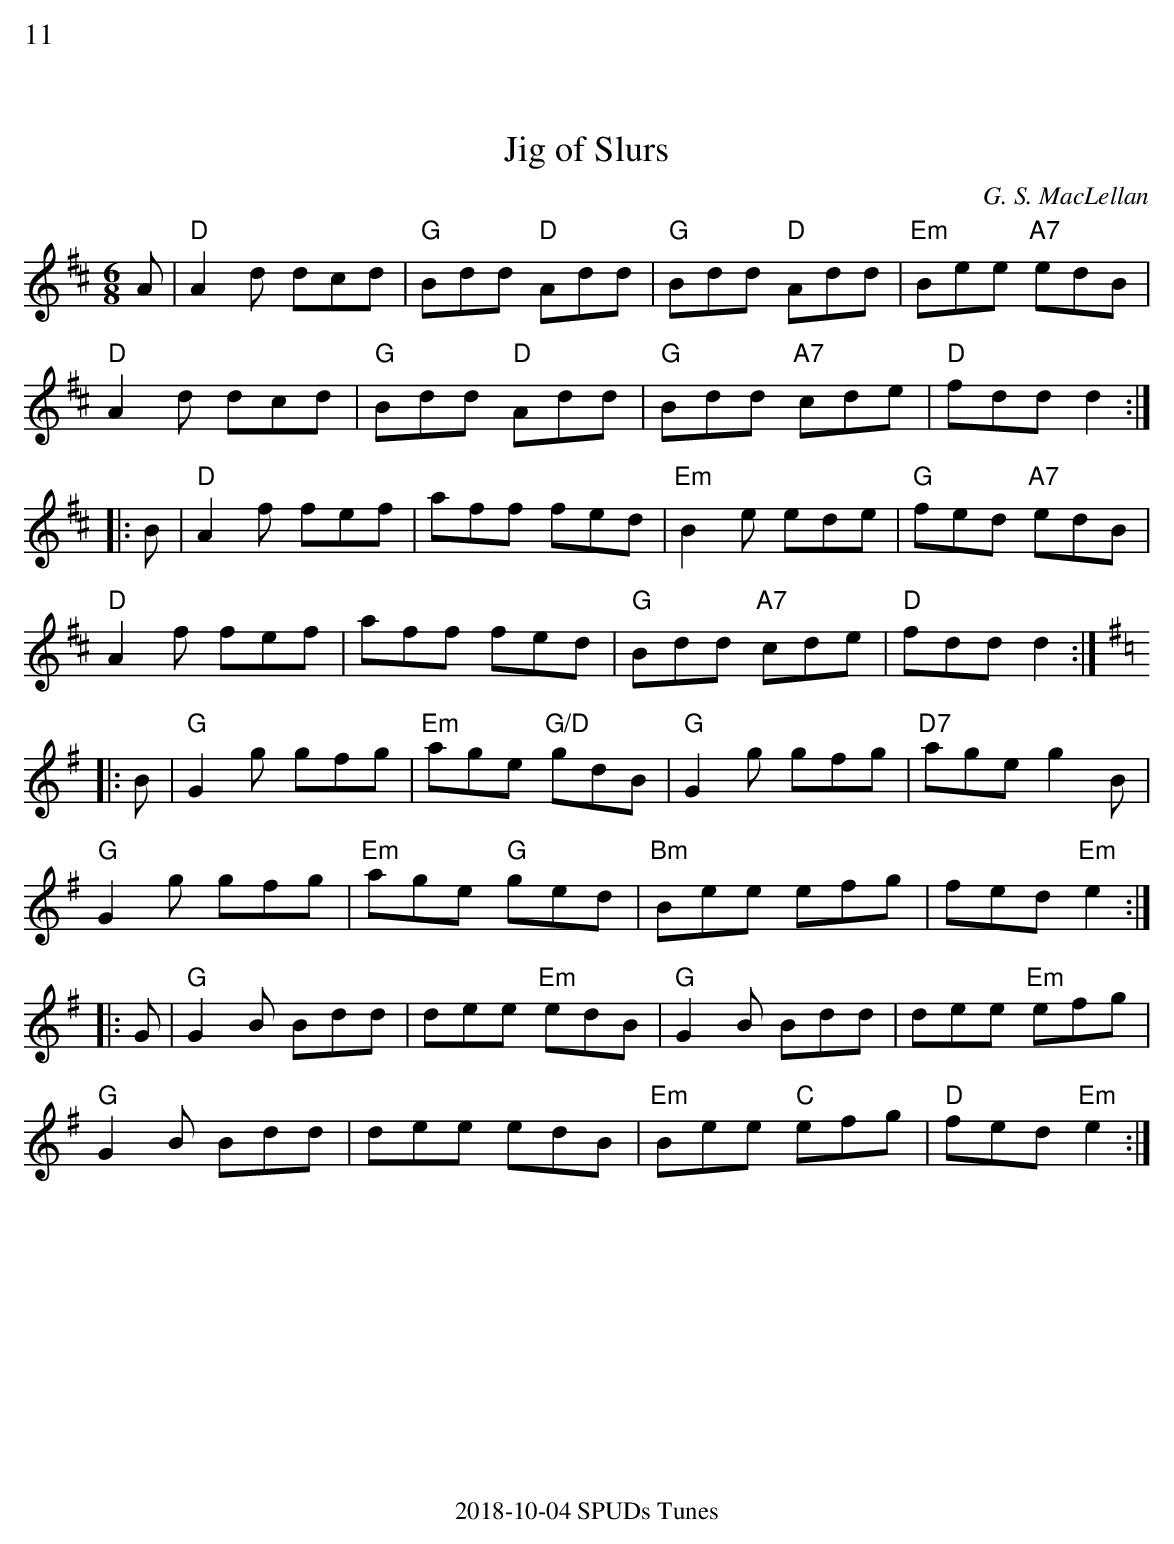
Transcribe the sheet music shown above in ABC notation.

X:1
%%text 11
T:Jig of Slurs
C:G. S. MacLellan
M:6/8
K:D
A| "D"A2d dcd| "G"Bdd "D"Add| "G"Bdd "D"Add| "Em"Bee "A7"edB|
   "D"A2d dcd| "G"Bdd "D"Add| "G"Bdd "A7"cde| "D"fdd d2:|
|:B| "D"A2f fef| aff fed| "Em"B2e ede| "G"fed "A7"edB|
   "D"A2f fef| aff fed| "G"Bdd "A7"cde| "D"fdd d2 :|
K:Em
|:B| "G"G2g gfg| "Em"age "G/D"gdB| "G"G2g gfg| "D7"age g2 B|
   "G"G2g gfg| "Em"age "G"ged| "Bm"Bee efg| fed "Em"e2:|
|:G| "G"G2B Bdd| dee "Em"edB| "G"G2B Bdd| dee "Em"efg|
"G"G2B Bdd| dee edB| "Em"Bee "C"efg| "D"fed "Em"e2 :|
